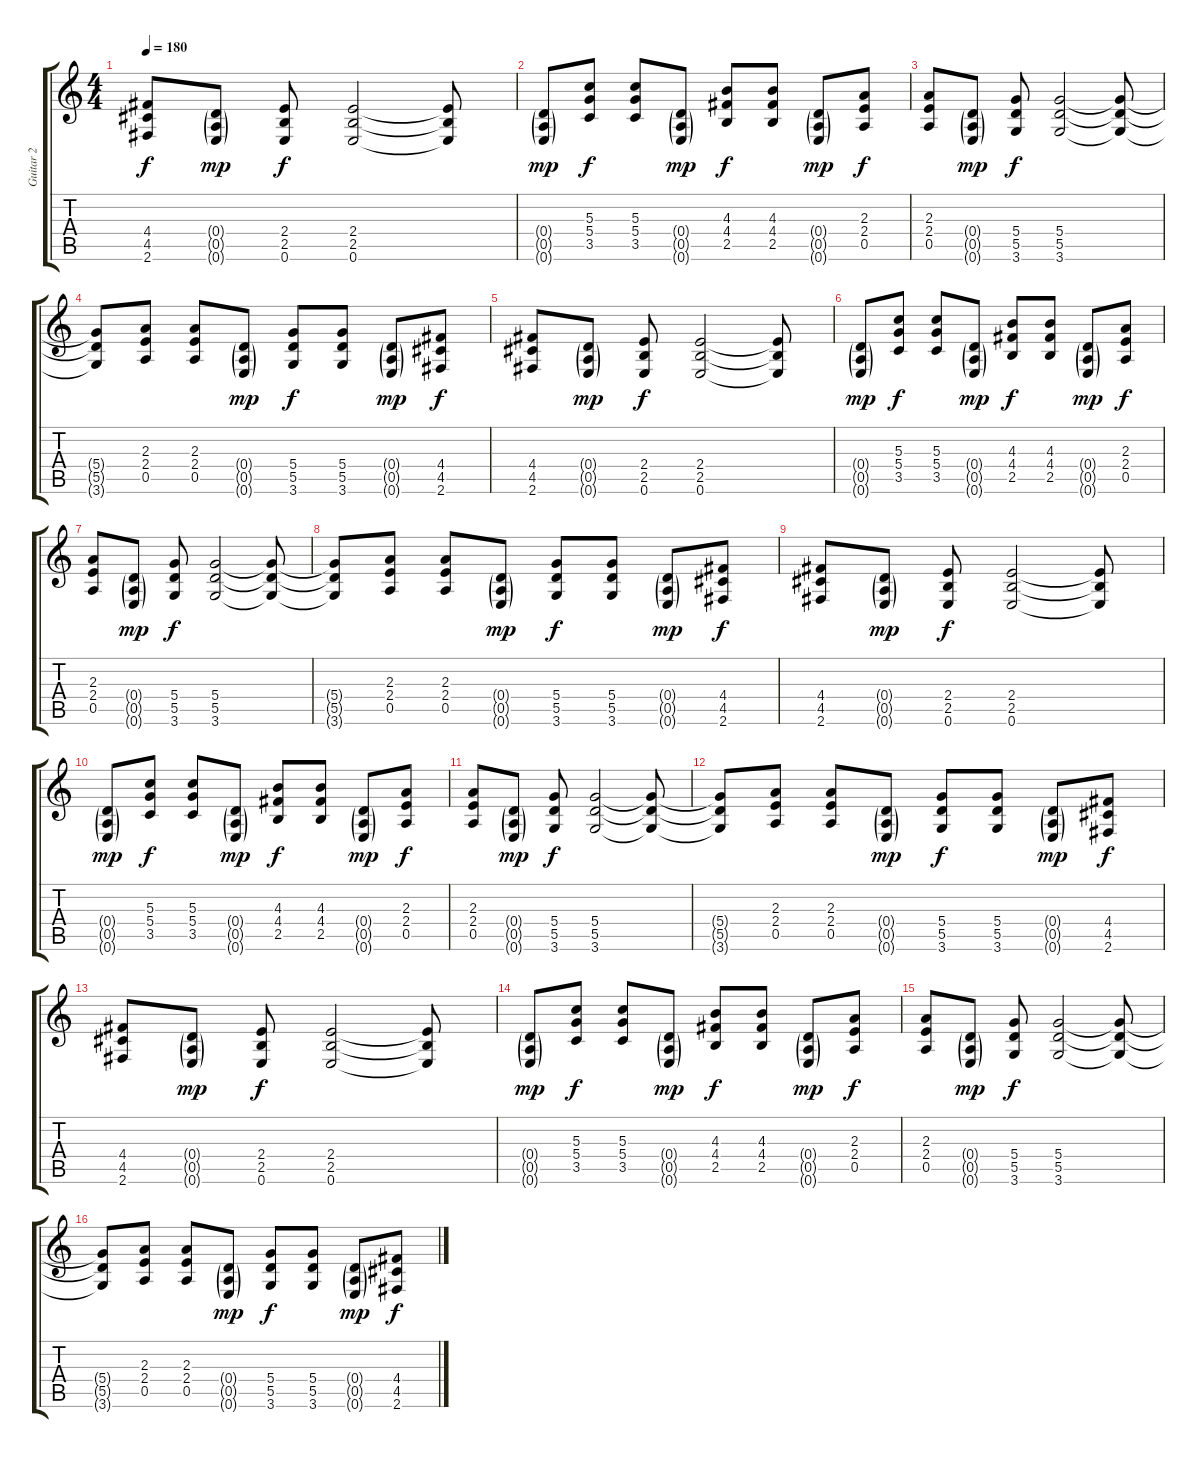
\track ("Guitar 2" "Guitar 2") {instrument overdrivenguitar}
\staff {score tabs}
\tuning (E4 B3 G3 D3 A2 E2) {hide}
\ts (4 4)
\tempo 180
\clef g2
\ks c
(4.4 4.5 2.6).8{dy f} (0.4{g} 0.5{g} 0.6{g}).8{dy mp} (2.4 2.5 0.6).8{dy f} (2.4 2.5 0.6).2 (2.4{t} 2.5{t} 0.6{t}).8 |
(0.4{g} 0.5{g} 0.6{g}).8{dy mp} (5.3 5.4 3.5).8{dy f} (5.3 5.4 3.5).8 (0.4{g} 0.5{g} 0.6{g}).8{dy mp} (4.3 4.4 2.5).8{dy f} (4.3 4.4 2.5).8 (0.4{g} 0.5{g} 0.6{g}).8{dy mp} (2.3 2.4 0.5).8{dy f} |
(2.3 2.4 0.5).8 (0.4{g} 0.5{g} 0.6{g}).8{dy mp} (5.4 5.5 3.6).8{dy f} (5.4 5.5 3.6).2 (5.4{t} 5.5{t} 3.6{t}).8 |
(5.4{t} 5.5{t} 3.6{t}).8 (2.3 2.4 0.5).8 (2.3 2.4 0.5).8 (0.4{g} 0.5{g} 0.6{g}).8{dy mp} (5.4 5.5 3.6).8{dy f} (5.4 5.5 3.6).8 (0.4{g} 0.5{g} 0.6{g}).8{dy mp} (4.4 4.5 2.6).8{dy f} |
(4.4 4.5 2.6).8 (0.4{g} 0.5{g} 0.6{g}).8{dy mp} (2.4 2.5 0.6).8{dy f} (2.4 2.5 0.6).2 (2.4{t} 2.5{t} 0.6{t}).8 |
(0.4{g} 0.5{g} 0.6{g}).8{dy mp} (5.3 5.4 3.5).8{dy f} (5.3 5.4 3.5).8 (0.4{g} 0.5{g} 0.6{g}).8{dy mp} (4.3 4.4 2.5).8{dy f} (4.3 4.4 2.5).8 (0.4{g} 0.5{g} 0.6{g}).8{dy mp} (2.3 2.4 0.5).8{dy f} |
(2.3 2.4 0.5).8 (0.4{g} 0.5{g} 0.6{g}).8{dy mp} (5.4 5.5 3.6).8{dy f} (5.4 5.5 3.6).2 (5.4{t} 5.5{t} 3.6{t}).8 |
(5.4{t} 5.5{t} 3.6{t}).8 (2.3 2.4 0.5).8 (2.3 2.4 0.5).8 (0.4{g} 0.5{g} 0.6{g}).8{dy mp} (5.4 5.5 3.6).8{dy f} (5.4 5.5 3.6).8 (0.4{g} 0.5{g} 0.6{g}).8{dy mp} (4.4 4.5 2.6).8{dy f} |
(4.4 4.5 2.6).8 (0.4{g} 0.5{g} 0.6{g}).8{dy mp} (2.4 2.5 0.6).8{dy f} (2.4 2.5 0.6).2 (2.4{t} 2.5{t} 0.6{t}).8 |
(0.4{g} 0.5{g} 0.6{g}).8{dy mp} (5.3 5.4 3.5).8{dy f} (5.3 5.4 3.5).8 (0.4{g} 0.5{g} 0.6{g}).8{dy mp} (4.3 4.4 2.5).8{dy f} (4.3 4.4 2.5).8 (0.4{g} 0.5{g} 0.6{g}).8{dy mp} (2.3 2.4 0.5).8{dy f} |
(2.3 2.4 0.5).8 (0.4{g} 0.5{g} 0.6{g}).8{dy mp} (5.4 5.5 3.6).8{dy f} (5.4 5.5 3.6).2 (5.4{t} 5.5{t} 3.6{t}).8 |
(5.4{t} 5.5{t} 3.6{t}).8 (2.3 2.4 0.5).8 (2.3 2.4 0.5).8 (0.4{g} 0.5{g} 0.6{g}).8{dy mp} (5.4 5.5 3.6).8{dy f} (5.4 5.5 3.6).8 (0.4{g} 0.5{g} 0.6{g}).8{dy mp} (4.4 4.5 2.6).8{dy f} |
(4.4 4.5 2.6).8 (0.4{g} 0.5{g} 0.6{g}).8{dy mp} (2.4 2.5 0.6).8{dy f} (2.4 2.5 0.6).2 (2.4{t} 2.5{t} 0.6{t}).8 |
(0.4{g} 0.5{g} 0.6{g}).8{dy mp} (5.3 5.4 3.5).8{dy f} (5.3 5.4 3.5).8 (0.4{g} 0.5{g} 0.6{g}).8{dy mp} (4.3 4.4 2.5).8{dy f} (4.3 4.4 2.5).8 (0.4{g} 0.5{g} 0.6{g}).8{dy mp} (2.3 2.4 0.5).8{dy f} |
(2.3 2.4 0.5).8 (0.4{g} 0.5{g} 0.6{g}).8{dy mp} (5.4 5.5 3.6).8{dy f} (5.4 5.5 3.6).2 (5.4{t} 5.5{t} 3.6{t}).8 |
(5.4{t} 5.5{t} 3.6{t}).8 (2.3 2.4 0.5).8 (2.3 2.4 0.5).8 (0.4{g} 0.5{g} 0.6{g}).8{dy mp} (5.4 5.5 3.6).8{dy f} (5.4 5.5 3.6).8 (0.4{g} 0.5{g} 0.6{g}).8{dy mp} (4.4 4.5 2.6).8{dy f}
